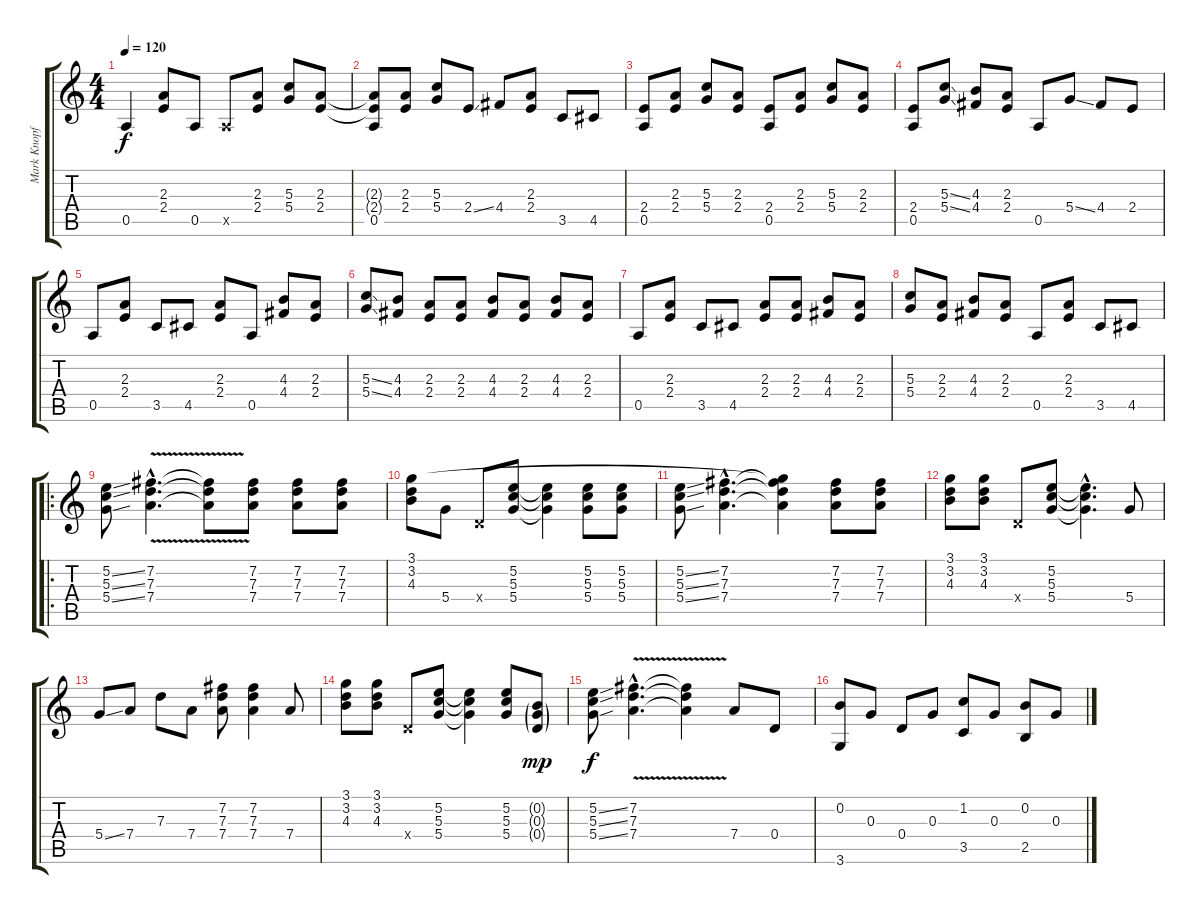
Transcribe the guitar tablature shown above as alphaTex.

\track ("Mark Knopfler" "Mark Knopf") {instrument overdrivenguitar}
\staff {score tabs}
\tuning (E4 B3 G3 D3 A2 E2) {hide}
\ts (4 4)
\tempo 120
\clef g2
\ks c
0.5.4{dy f instrument overdrivenguitar} (2.3 2.4).8 0.5.8 0.5{x}.8 (2.3 2.4).8 (5.3 5.4).8 (2.3 2.4).8 |
(2.3{t} 2.4{t} 0.5).8 (2.3 2.4).8 (5.3 5.4).8 2.4{ss}.8 4.4.8 (2.3 2.4).8 3.5.8 4.5.8 |
(2.4 0.5).8 (2.3 2.4).8 (5.3 5.4).8 (2.3 2.4).8 (2.4 0.5).8 (2.3 2.4).8 (5.3 5.4).8 (2.3 2.4).8 |
(2.4 0.5).8 (5.3{ss} 5.4{ss}).8 (4.3 4.4).8 (2.3 2.4).8 0.5.8 5.4{ss}.8 4.4.8 2.4.8 |
0.5.8 (2.3 2.4).8 3.5.8 4.5.8 (2.3 2.4).8 0.5.8 (4.3 4.4).8 (2.3 2.4).8 |
(5.3{ss} 5.4{ss}).8 (4.3 4.4).8 (2.3 2.4).8 (2.3 2.4).8 (4.3 4.4).8 (2.3 2.4).8 (4.3 4.4).8 (2.3 2.4).8 |
0.5.8 (2.3 2.4).8 3.5.8 4.5.8 (2.3 2.4).8 (2.3 2.4).8 (4.3 4.4).8 (2.3 2.4).8 |
(5.3 5.4).8 (2.3 2.4).8 (4.3 4.4).8 (2.3 2.4).8 0.5.8 (2.3 2.4).8 3.5.8 4.5.8 |
\ro
(5.2{ss} 5.3{ss} 5.4{ss}).8 (7.2{v hac} 7.3{hac} 7.4{hac}).4{d} (7.2{t} 7.3{t} 7.4{t}).8 (7.2 7.3 7.4).8 (7.2 7.3 7.4).8 (7.2 7.3 7.4).8 |
(3.1 3.2 4.3).8 5.4.8 0.4{x}.8 (5.2 5.3 5.4).8 (5.2{t} 5.3{t} 5.4{t}).4 (5.2 5.3 5.4).8 (5.2 5.3 5.4).8 |
(5.2{ss} 5.3{ss} 5.4{ss}).8 (7.2{hac} 7.3{hac} 7.4{hac}).4{d} (3.1{t} 7.2{t} 7.3{t} 7.4{t}).4 (7.2 7.3 7.4).8 (7.2 7.3 7.4).8 |
(3.1 3.2 4.3).8 (3.1 3.2 4.3).8 0.4{x}.8 (5.2 5.3 5.4).8 (5.2{hac t} 5.3{hac t} 5.4{hac t}).4{d} 5.4.8 |
5.4{ss}.8 7.4.8 7.3.8 7.4.8 (7.2 7.3 7.4).8 (7.2 7.3 7.4).4 7.4.8 |
(3.1 3.2 4.3).8 (3.1 3.2 4.3).8 0.4{x}.8 (5.2 5.3 5.4).8 (5.2{t} 5.3{t} 5.4{t}).4 (5.2 5.3 5.4).8 (0.2{g} 0.3{g} 0.4{g}).8{dy mp} |
(5.2{ss} 5.3{ss} 5.4{ss}).8{dy f} (7.2{hac} 7.3{hac} 7.4{v hac}).4{d} (7.2{t} 7.3{t} 7.4{t}).4 7.4.8 0.4.8 |
(0.2 3.6).8 0.3.8 0.4.8 0.3.8 (1.2 3.5).8 0.3.8 (0.2 2.5).8 0.3.8
